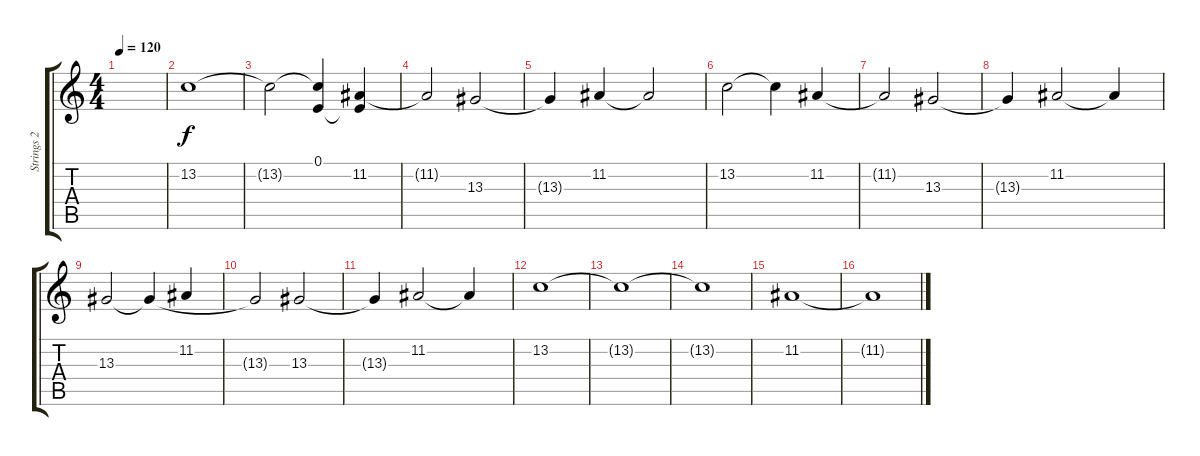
\track ("Strings 2" "Strings 2") {instrument stringensemble1}
\staff {score tabs}
\tuning (E4 B3 G3 D3 A2 E2) {hide}
\ts (4 4)
\tempo 120
\clef g2
\ks c
|
13.2{t}.1 |
13.2{t}.2 (0.1 13.2{t}).4 (0.1{t} 11.2).4{volume 5} |
11.2{t}.2 13.3.2{volume 5} |
13.3{t}.4 11.2.4{volume 5} 11.2{t}.2 |
13.2.2{volume 5} 13.2{t}.4 11.2.4{volume 5} |
11.2{t}.2 13.3.2{volume 5} |
13.3{t}.4 11.2.2{volume 5} 11.2{t}.4 |
13.3.2{volume 5} 13.3{t}.4 11.2.4{volume 5} |
13.3{t}.2 13.3.2{volume 5} |
13.3{t}.4 11.2.2{volume 5} 11.2{t}.4 |
13.2.1{volume 5} |
13.2{t}.1 |
13.2{t}.1 |
11.2.1{volume 5} |
11.2{t}.1
